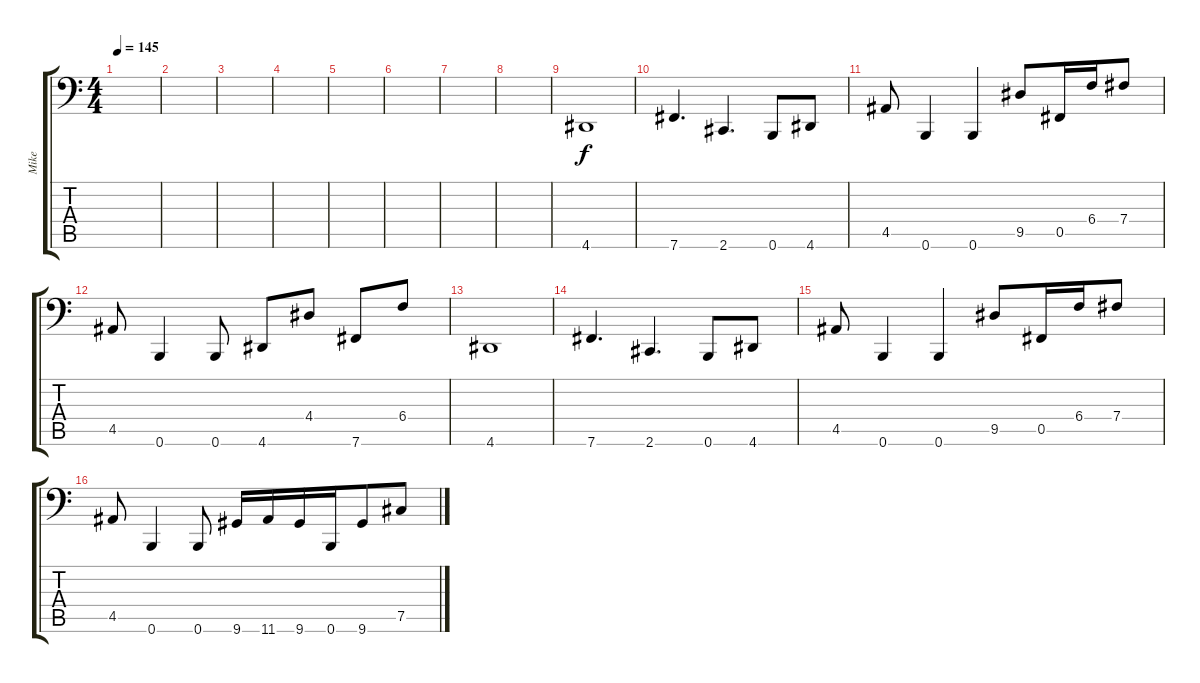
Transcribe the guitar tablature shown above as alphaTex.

\track ("Mike " "Mike ") {instrument electricbasspick}
\staff {score tabs}
\tuning (Db3 Ab2 E2 B1 Gb1 B0) {hide}
\ts (4 4)
\tempo 145
\clef f4
\ks c
|
|
|
|
|
|
|
|
4.6.1 |
7.6.4{d} 2.6.4{d} 0.6.8 4.6.8 |
4.5.8 0.6.4 0.6.4{beam merge} 9.5.8{beam merge} 0.5.16{beam merge} 6.4.16{beam merge} 7.4.8 |
4.5.8 0.6.4 0.6.8 4.6.8{beam merge} 4.4.8 7.6.8{beam merge} 6.4.8 |
4.6.1 |
7.6.4{d} 2.6.4{d} 0.6.8 4.6.8 |
4.5.8 0.6.4 0.6.4{beam merge} 9.5.8{beam merge} 0.5.16{beam merge} 6.4.16{beam merge} 7.4.8 |
4.5.8 0.6.4 0.6.8 9.6.16 11.6.16 9.6.16{beam merge} 0.6.16{beam merge} 9.6.8 7.5.8
